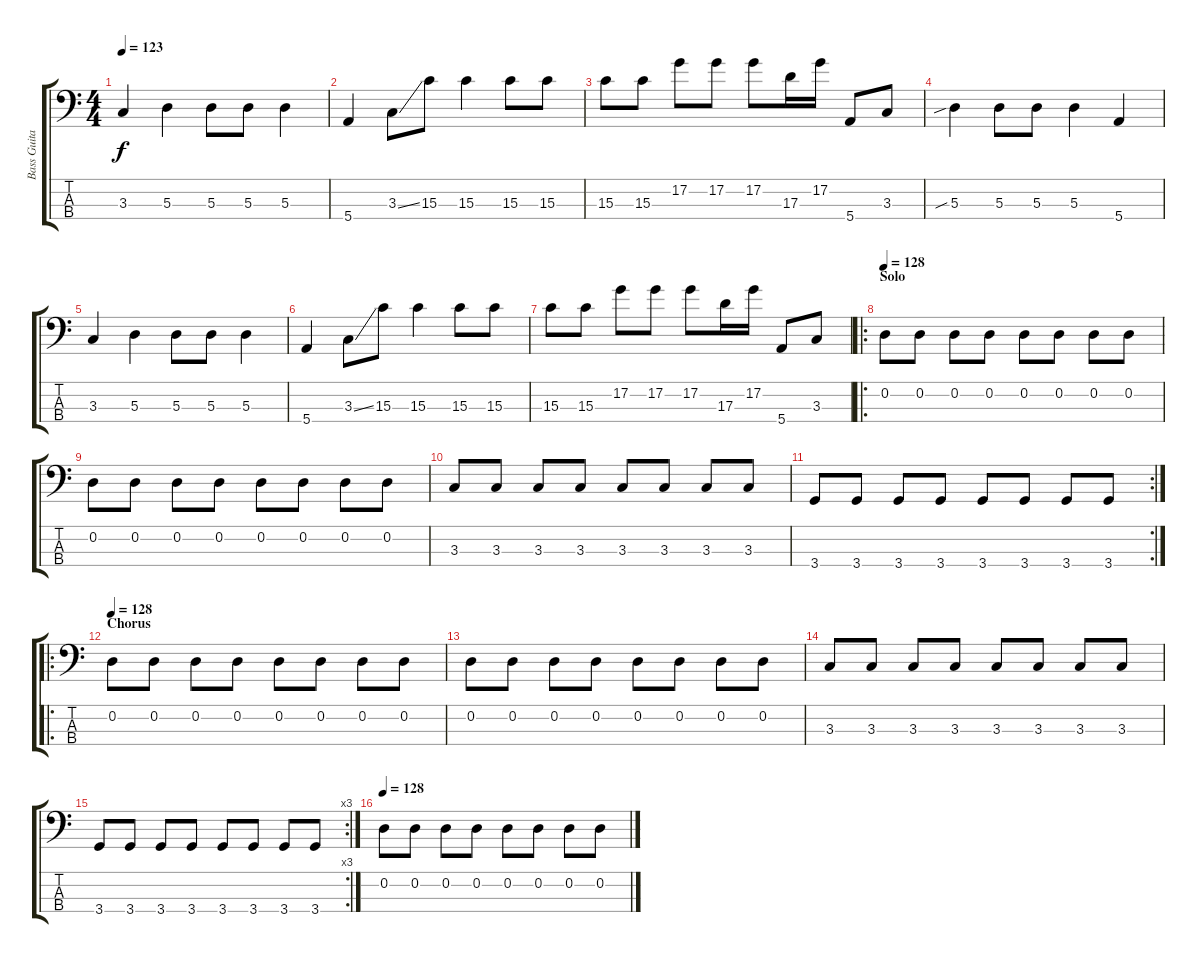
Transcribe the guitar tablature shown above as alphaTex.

\track ("Bass Guitar" "Bass Guita") {instrument electricbassfinger}
\staff {score tabs}
\tuning (G2 D2 A1 E1) {hide}
\ts (4 4)
\tempo 123
\clef f4
\ks c
3.3.4{dy f} 5.3.4 5.3.8 5.3.8 5.3.4 |
5.4.4 3.3{ss}.8 15.3.8 15.3.4 15.3.8 15.3.8 |
15.3.8 15.3.8 17.2.8 17.2.8 17.2.8 17.3.16 17.2.16 5.4.8 3.3.8 |
5.3{sib}.4 5.3.8 5.3.8 5.3.4 5.4.4 |
3.3.4 5.3.4 5.3.8 5.3.8 5.3.4 |
5.4.4 3.3{ss}.8 15.3.8 15.3.4 15.3.8 15.3.8 |
15.3.8 15.3.8 17.2.8 17.2.8 17.2.8 17.3.16 17.2.16 5.4.8 3.3.8 |
\ro
\section ("" "Solo")
\tempo 128
0.2.8{instrument electricbasspick} 0.2.8 0.2.8 0.2.8 0.2.8 0.2.8 0.2.8 0.2.8 |
0.2.8 0.2.8 0.2.8 0.2.8 0.2.8 0.2.8 0.2.8 0.2.8 |
3.3.8 3.3.8 3.3.8 3.3.8 3.3.8 3.3.8 3.3.8 3.3.8 |
\rc 2
3.4.8 3.4.8 3.4.8 3.4.8 3.4.8 3.4.8 3.4.8 3.4.8 |
\ro
\section ("" "Chorus")
\tempo 128
0.2.8{instrument electricbasspick} 0.2.8 0.2.8 0.2.8 0.2.8 0.2.8 0.2.8 0.2.8 |
0.2.8 0.2.8 0.2.8 0.2.8 0.2.8 0.2.8 0.2.8 0.2.8 |
3.3.8 3.3.8 3.3.8 3.3.8 3.3.8 3.3.8 3.3.8 3.3.8 |
\rc 3
3.4.8 3.4.8 3.4.8 3.4.8 3.4.8 3.4.8 3.4.8 3.4.8 |
\tempo 128
0.2.8{instrument electricbasspick} 0.2.8 0.2.8 0.2.8 0.2.8 0.2.8 0.2.8 0.2.8
